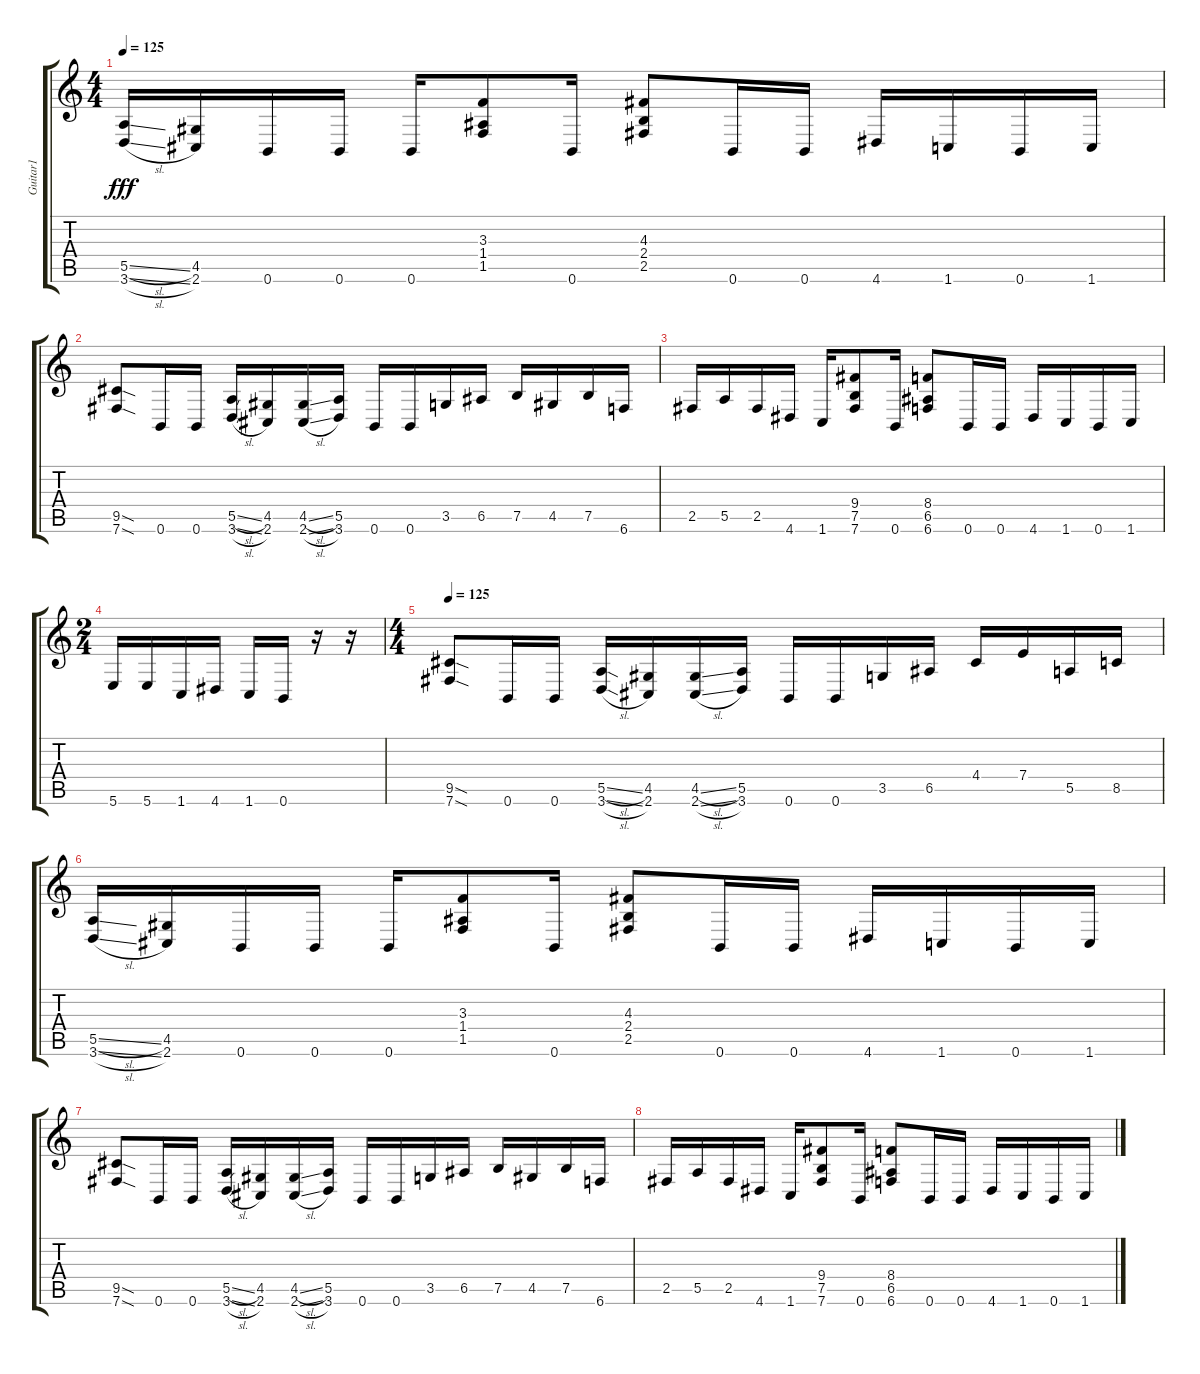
\track ("Guitar1" "Guitar1") {instrument distortionguitar}
\staff {score tabs}
\tuning (B3 Gb3 D3 A2 E2 B1) {hide}
\ts (4 4)
\tempo 125
\clef g2
\ks c
(5.5{sl} 3.6{sl}).16{dy fff} (4.5 2.6).16 0.6.16 0.6.16 0.6.16 (3.3 1.4 1.5).8 0.6.16 (4.3 2.4 2.5).8 0.6.16 0.6.16 4.6.16 1.6.16 0.6.16 1.6.16 |
(9.5{sod} 7.6{sod}).8 0.6.16 0.6.16 (5.5{sl} 3.6{sl}).16 (4.5 2.6).16 (4.5{sl} 2.6{sl}).16 (5.5 3.6).16 0.6.16 0.6.16 3.5.16 6.5.16 7.5.16 4.5.16 7.5.16 6.6.16 |
2.5.16 5.5.16 2.5.16 4.6.16 1.6.16 (9.4 7.5 7.6).8 0.6.16 (8.4 6.5 6.6).8 0.6.16 0.6.16 4.6.16 1.6.16 0.6.16 1.6.16 |
\ts (2 4)
5.6.16 5.6.16 1.6.16 4.6.16 1.6.16 0.6.16 r.16 r.16 |
\ts (4 4)
\tempo 125
(9.5{sod} 7.6{sod}).8 0.6.16 0.6.16 (5.5{sl} 3.6{sl}).16 (4.5 2.6).16 (4.5{sl} 2.6{sl}).16 (5.5 3.6).16 0.6.16 0.6.16 3.5.16 6.5.16 4.4.16 7.4.16 5.5.16 8.5.16 |
(5.5{sl} 3.6{sl}).16 (4.5 2.6).16 0.6.16 0.6.16 0.6.16 (3.3 1.4 1.5).8 0.6.16 (4.3 2.4 2.5).8 0.6.16 0.6.16 4.6.16 1.6.16 0.6.16 1.6.16 |
(9.5{sod} 7.6{sod}).8 0.6.16 0.6.16 (5.5{sl} 3.6{sl}).16 (4.5 2.6).16 (4.5{sl} 2.6{sl}).16 (5.5 3.6).16 0.6.16 0.6.16 3.5.16 6.5.16 7.5.16 4.5.16 7.5.16 6.6.16 |
2.5.16 5.5.16 2.5.16 4.6.16 1.6.16 (9.4 7.5 7.6).8 0.6.16 (8.4 6.5 6.6).8 0.6.16 0.6.16 4.6.16 1.6.16 0.6.16 1.6.16
